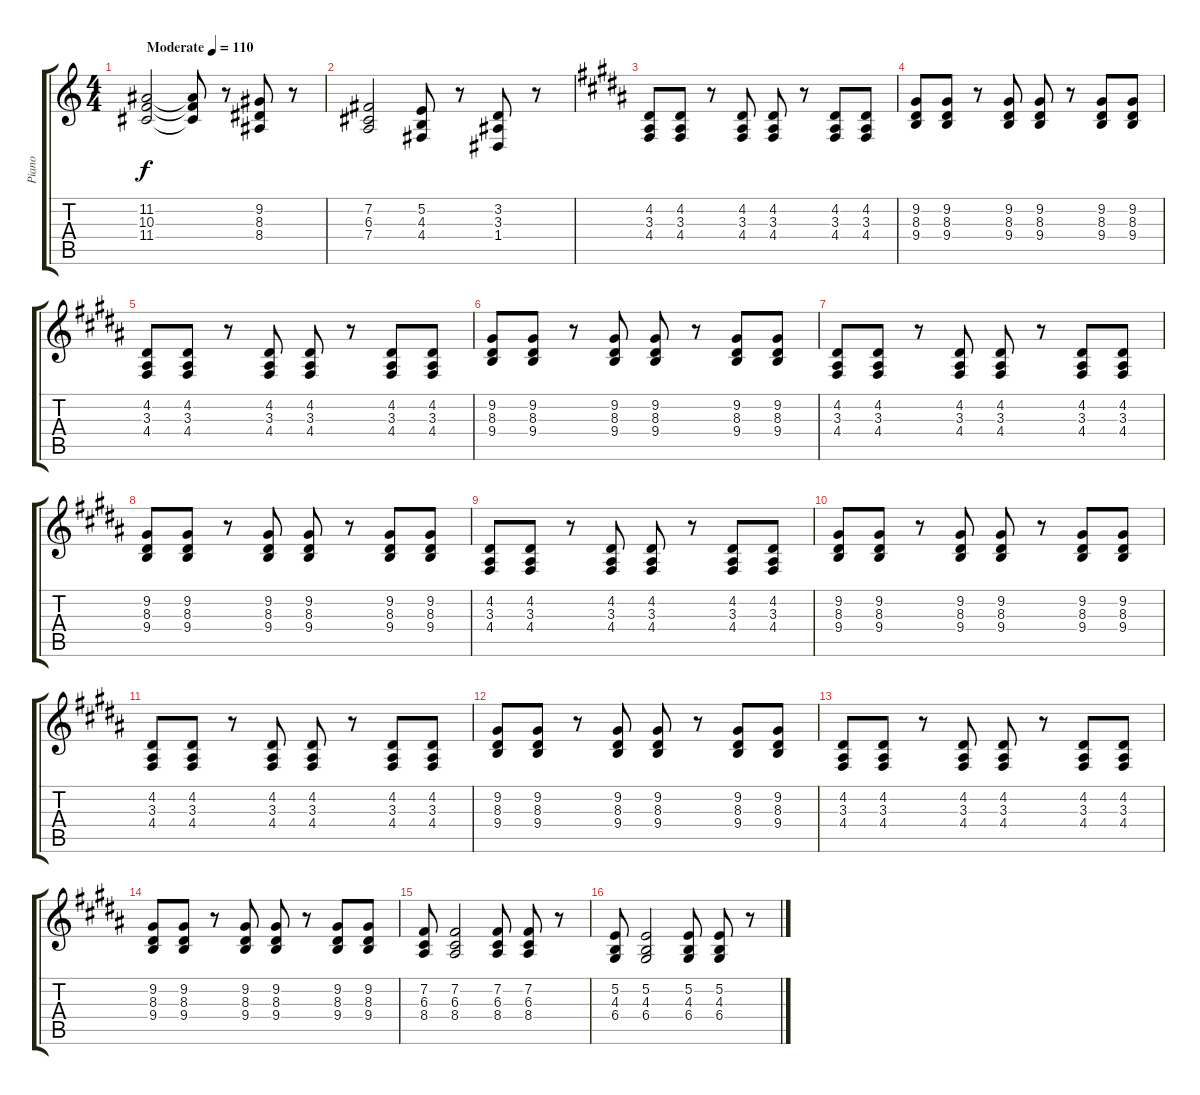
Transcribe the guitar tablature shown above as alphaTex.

\track ("Piano" "Piano") {instrument brightacousticpiano}
\staff {score tabs}
\tuning (E4 B3 G3 D3 A2 E2) {hide}
\ts (4 4)
\tempo (110 "Moderate")
\clef g2
\ks c
(11.2 10.3 11.4).2{dy f instrument brightacousticpiano} (11.2{t} 10.3{t} 11.4{t}).8 r.8 (9.2 8.3 8.4).8 r.8 |
(7.2 6.3 7.4).2 (5.2 4.3 4.4).8 r.8 (3.2 3.3 1.4).8 r.8 |
\ks b
(4.2 3.3 4.4).8 (4.2 3.3 4.4).8 r.8 (4.2 3.3 4.4).8 (4.2 3.3 4.4).8 r.8 (4.2 3.3 4.4).8 (4.2 3.3 4.4).8 |
(9.2 8.3 9.4).8 (9.2 8.3 9.4).8 r.8 (9.2 8.3 9.4).8 (9.2 8.3 9.4).8 r.8 (9.2 8.3 9.4).8 (9.2 8.3 9.4).8 |
(4.2 3.3 4.4).8 (4.2 3.3 4.4).8 r.8 (4.2 3.3 4.4).8 (4.2 3.3 4.4).8 r.8 (4.2 3.3 4.4).8 (4.2 3.3 4.4).8 |
(9.2 8.3 9.4).8 (9.2 8.3 9.4).8 r.8 (9.2 8.3 9.4).8 (9.2 8.3 9.4).8 r.8 (9.2 8.3 9.4).8 (9.2 8.3 9.4).8 |
(4.2 3.3 4.4).8 (4.2 3.3 4.4).8 r.8 (4.2 3.3 4.4).8 (4.2 3.3 4.4).8 r.8 (4.2 3.3 4.4).8 (4.2 3.3 4.4).8 |
(9.2 8.3 9.4).8 (9.2 8.3 9.4).8 r.8 (9.2 8.3 9.4).8 (9.2 8.3 9.4).8 r.8 (9.2 8.3 9.4).8 (9.2 8.3 9.4).8 |
(4.2 3.3 4.4).8 (4.2 3.3 4.4).8 r.8 (4.2 3.3 4.4).8 (4.2 3.3 4.4).8 r.8 (4.2 3.3 4.4).8 (4.2 3.3 4.4).8 |
(9.2 8.3 9.4).8 (9.2 8.3 9.4).8 r.8 (9.2 8.3 9.4).8 (9.2 8.3 9.4).8 r.8 (9.2 8.3 9.4).8 (9.2 8.3 9.4).8 |
(4.2 3.3 4.4).8 (4.2 3.3 4.4).8 r.8 (4.2 3.3 4.4).8 (4.2 3.3 4.4).8 r.8 (4.2 3.3 4.4).8 (4.2 3.3 4.4).8 |
(9.2 8.3 9.4).8 (9.2 8.3 9.4).8 r.8 (9.2 8.3 9.4).8 (9.2 8.3 9.4).8 r.8 (9.2 8.3 9.4).8 (9.2 8.3 9.4).8 |
(4.2 3.3 4.4).8 (4.2 3.3 4.4).8 r.8 (4.2 3.3 4.4).8 (4.2 3.3 4.4).8 r.8 (4.2 3.3 4.4).8 (4.2 3.3 4.4).8 |
(9.2 8.3 9.4).8 (9.2 8.3 9.4).8 r.8 (9.2 8.3 9.4).8 (9.2 8.3 9.4).8 r.8 (9.2 8.3 9.4).8 (9.2 8.3 9.4).8 |
(7.2 6.3 8.4).8 (7.2 6.3 8.4).2 (7.2 6.3 8.4).8 (7.2 6.3 8.4).8 r.8 |
(5.2 4.3 6.4).8 (5.2 4.3 6.4).2 (5.2 4.3 6.4).8 (5.2 4.3 6.4).8 r.8
